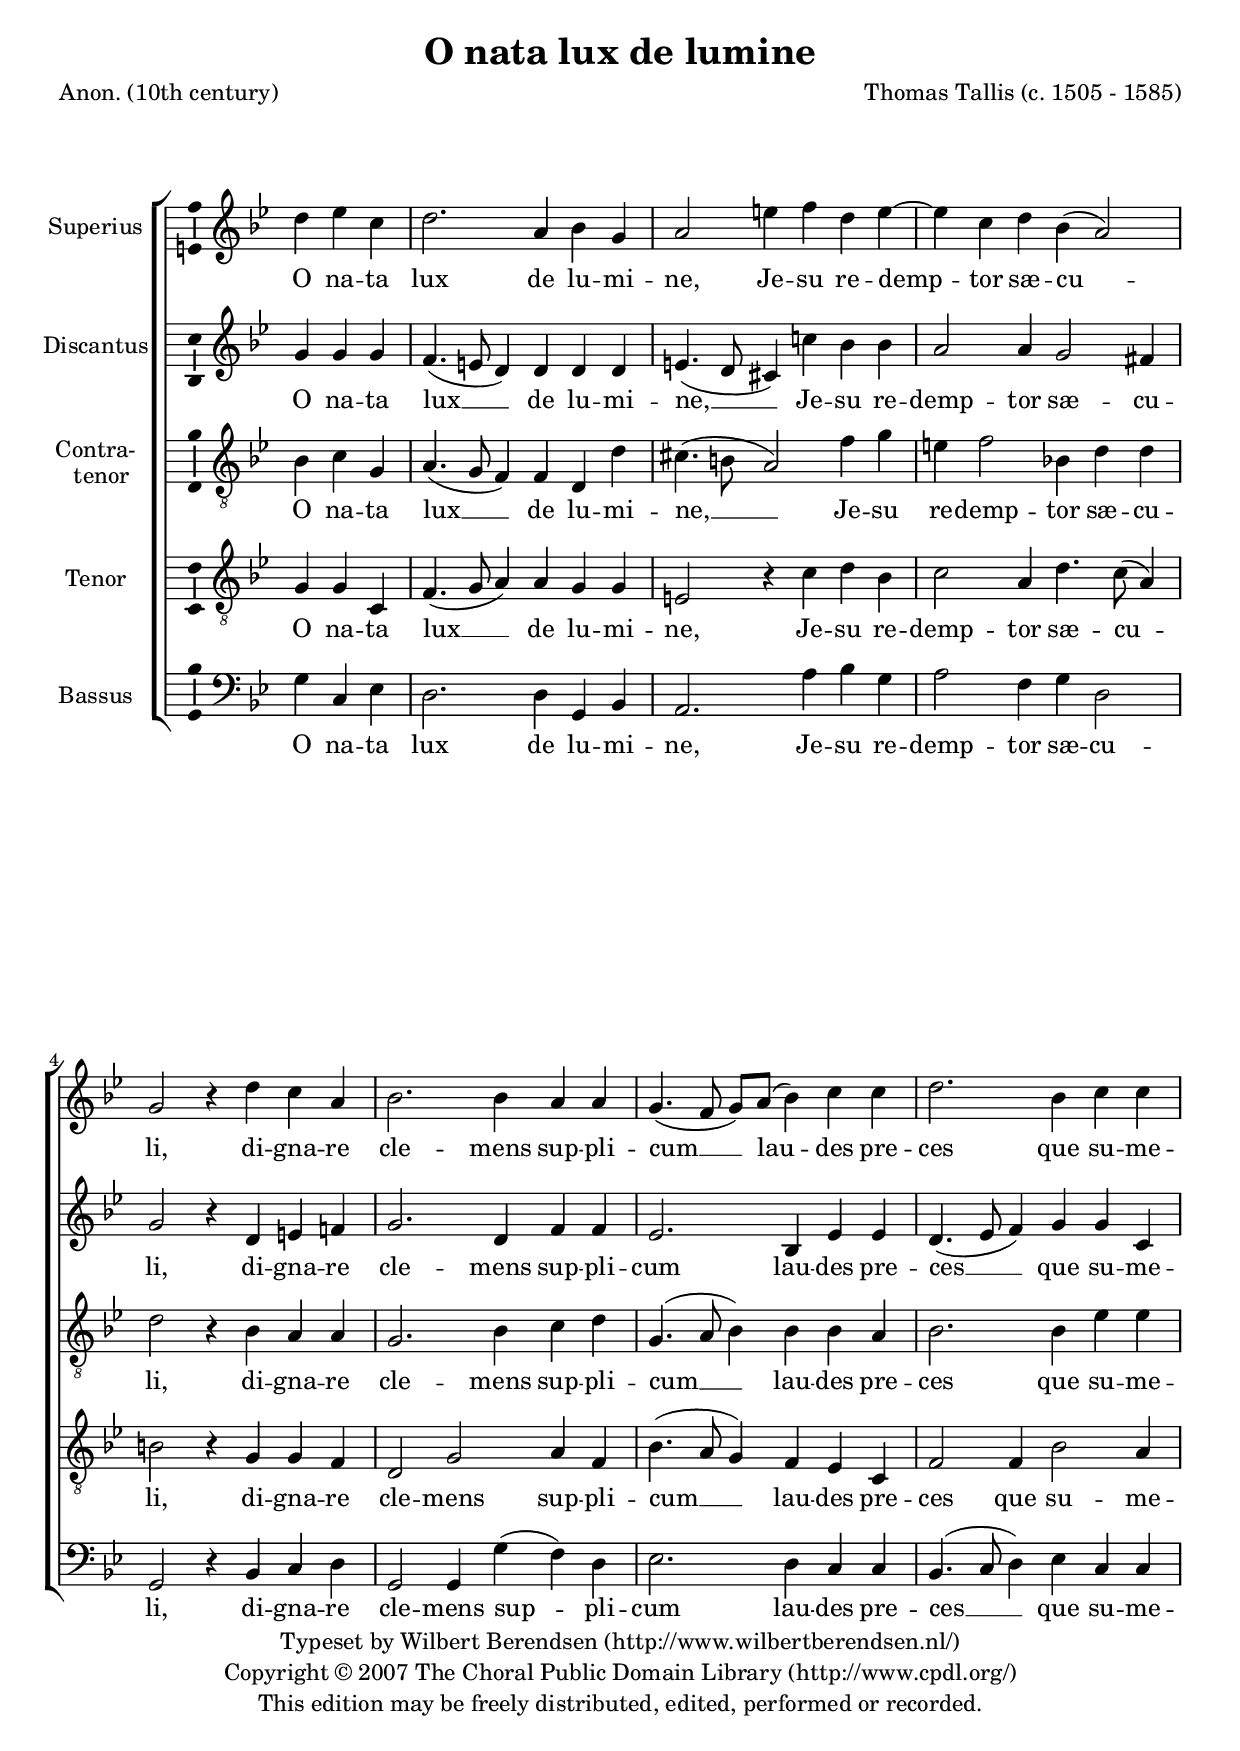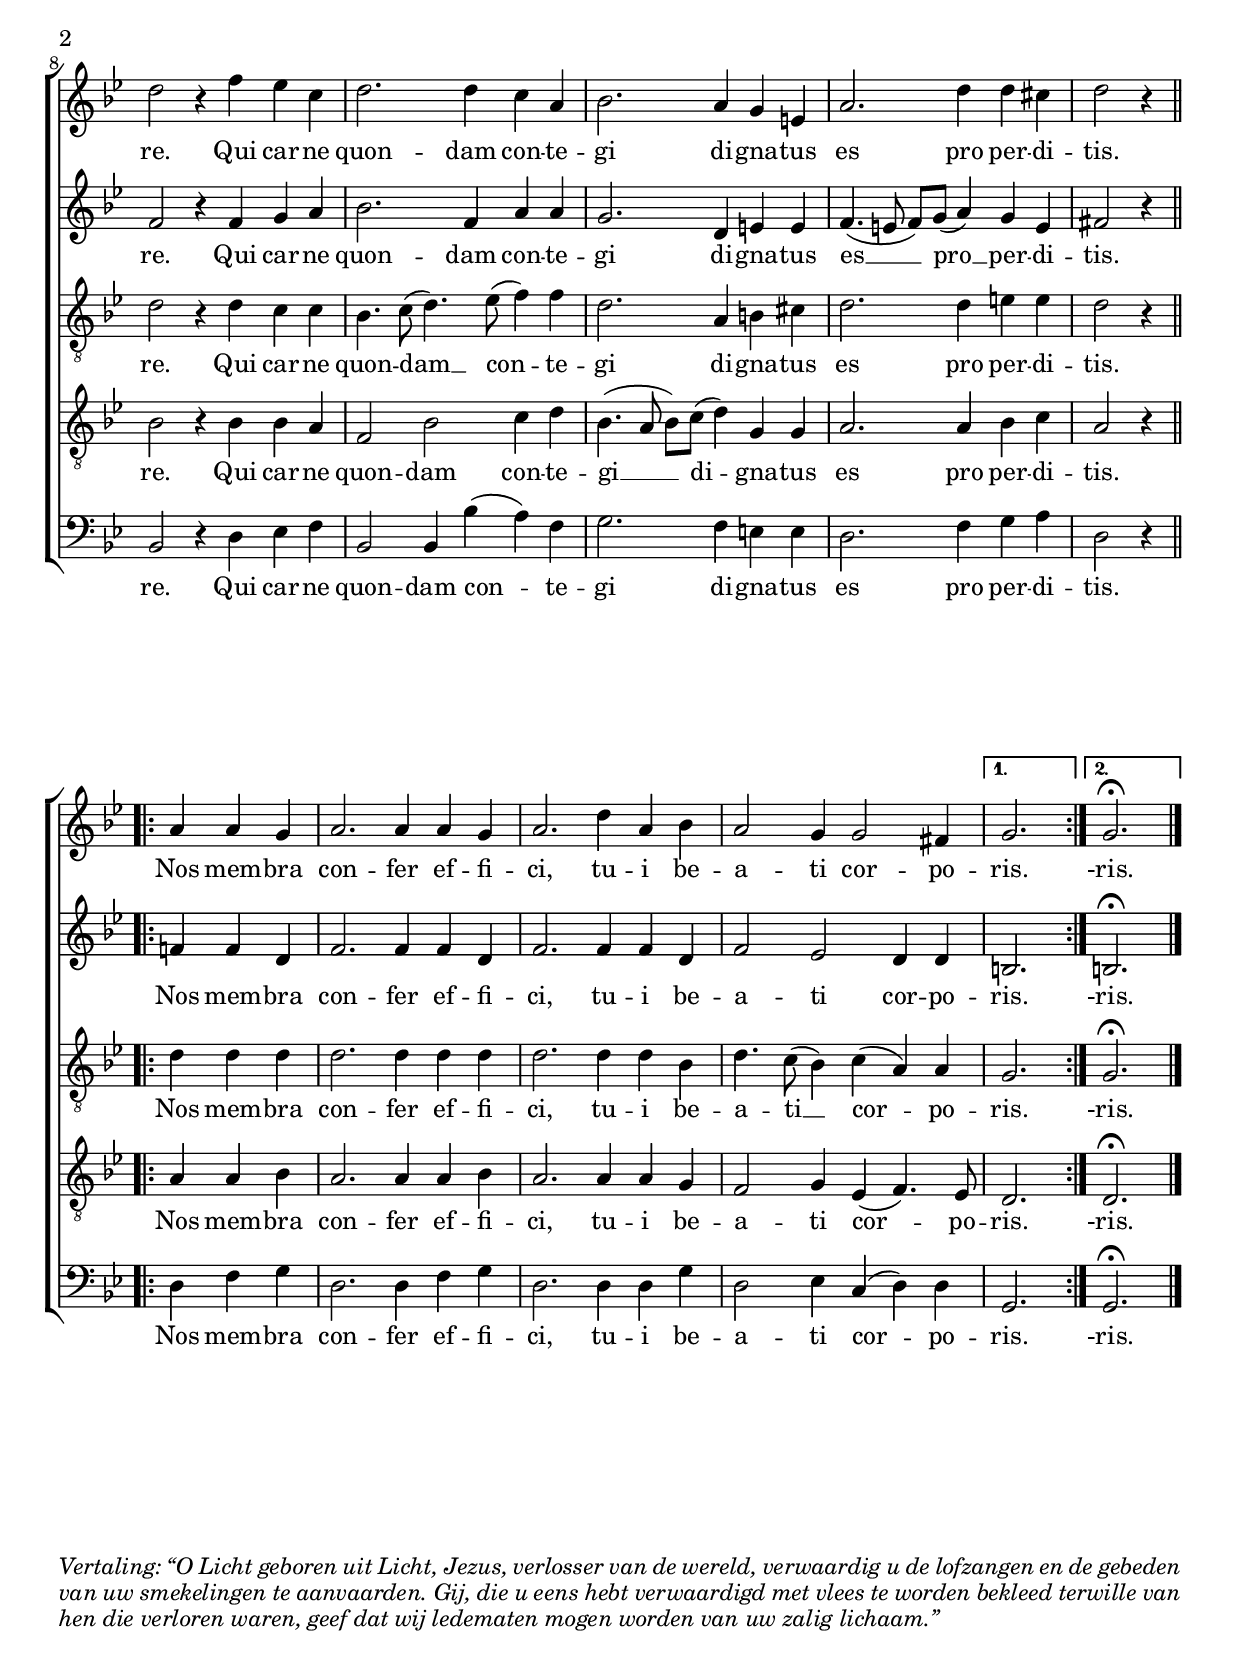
\version "2.11.61"

\header {
  title = "O nata lux de lumine"
  composer = "Thomas Tallis (c. 1505 - 1585)"
  poet = "Anon. (10th century)"
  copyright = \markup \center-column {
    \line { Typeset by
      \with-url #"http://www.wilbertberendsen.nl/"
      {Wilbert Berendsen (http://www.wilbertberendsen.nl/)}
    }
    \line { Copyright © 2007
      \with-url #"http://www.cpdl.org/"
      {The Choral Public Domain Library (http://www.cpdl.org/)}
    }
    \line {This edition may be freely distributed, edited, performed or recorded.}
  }
}

\paper {
  indent = 18\mm
  ragged-last-bottom = ##f
}

global = {
  #(set-accidental-style 'modern)
  \key g \minor
  \time 3/2
  \partial 2.
}

superius = \relative c'' {
  \global
  d4 es c d2. a4 bes g a2
  e'4 f d e~ e c d bes( a2) g2 r4
  d'4 c a bes2. bes4 a a g4.( f8 g)
  a( bes4) c c d2. bes4 c c d2 r4
  f es c d2. d4 c a bes2.
  a4 g e a2. d4 d cis d2 r4 \break
  \repeat volta 2 {
    a a g a2. a4 a g a2.
    d4 a bes a2 g4 g2 fis4
  } \alternative { g2. g2.\fermata }
  \bar "|."
}

discantus = \relative c'' {
  \global
  g4 g g f4.( e8 d4) d d d e4.( d8 cis4)
  c'4 bes bes a2 a4 g2 fis4 g2 r4
  d e f g2. d4 f f es2.
  bes4 es es d4.( es8 f4) g g c, f2 r4
  f g a bes2. f4 a a g2.
  d4 e e f4.( e8 f) g( a4) g e fis2 r4
  \repeat volta 2 {
    f f d f2. f4 f d f2.
    f4 f d f2 es d4 d
  } \alternative { b2. b!2.\fermata }
  \bar "|."
}

contratenor = \relative c' {
  \global
  bes4 c g a4.( g8 f4) f d d' cis4.( b8 a2)
  f'4 g e f2 bes,4 d d d2 r4
  bes4 a a g2. bes4 c d g,4.( a8 bes4)
  bes bes a bes2. bes4 es es d2 r4
  d c c bes4. c8( d4.) es8( f4) f d2.
  a4 b cis d2. d4 e e d2 r4
  \repeat volta 2 {
    d4 d d d2. d4 d d d2.
    d4 d bes d4. c8( bes4) c( a) a
  } \alternative { g2. g2.\fermata }
  \bar "|."
}

tenor = \relative c' {
  \global
  g4 g c, f4.( g8 a4) a g g e2 r4
  c' d bes c2 a4 d4. c8( a4) b2 r4
  g g f d2 g a4 f bes4.( a8 g4)
  f es c f2 f4 bes2 a4 bes2 r4
  bes bes a f2 bes c4 d bes4.( a8 bes)
  c8( d4) g, g a2. a4 bes c a2 r4
  \repeat volta 2 {
    a a bes a2. a4 a bes a2.
    a4 a g f2 g4 es( f4.) es8
  } \alternative { d2. d2.\fermata }
  \bar "|."
}

bassus = \relative c' {
  \global
  g4 c, es d2. d4 g, bes a2.
  a'4 bes g a2 f4 g d2 g,2 r4
  bes c d g,2 g4 g'( f) d es2.
  d4 c c bes4.( c8 d4) es c c bes2 r4
  d es f bes,2 bes4 bes'( a) f g2.
  f4 e e d2. f4 g a d,2 r4
  \repeat volta 2 {
    d4 f g d2. d4 f g d2.
    d4 d g d2 es4 c( d) d
  } \alternative { g,2. g2.\fermata }
  \bar "|."
}

superiusText = \lyricmode {
  O na -- ta lux de lu -- mi -- ne,
  Je -- su re -- demp -- tor sæ -- cu -- li,
  di -- gna -- re cle -- mens sup -- pli -- cum __
  lau -- des pre -- ces que su -- me -- re.
  Qui car -- ne quon -- dam con -- te -- gi
  di -- gna -- tus es pro per -- di -- tis.
  Nos mem -- bra con -- fer ef -- fi -- ci,
  tu -- i be -- a -- ti cor -- po -- ris. -ris.
}

discantusText = \lyricmode {
  O na -- ta lux __ de lu -- mi -- ne, __
  Je -- su re -- demp -- tor sæ -- cu -- li,
  di -- gna -- re cle -- mens sup -- pli -- cum
  lau -- des pre -- ces __ que su -- me -- re.
  Qui car -- ne quon -- dam con -- te -- gi
  di -- gna -- tus es __ pro __ per -- di -- tis.
  Nos mem -- bra con -- fer ef -- fi -- ci,
  tu -- i be -- a -- ti cor -- po -- ris. -ris.
}

contratenorText = \lyricmode {
  O na -- ta lux __ de lu -- mi -- ne, __
  Je -- su re -- demp -- tor sæ -- cu -- li,
  di -- gna -- re cle -- mens sup -- pli -- cum __
  lau -- des pre -- ces que su -- me -- re.
  Qui car -- ne quon -- dam __ con -- te -- gi
  di -- gna -- tus es pro per -- di -- tis.
  Nos mem -- bra con -- fer ef -- fi -- ci,
  tu -- i be -- a -- ti __ cor -- po -- ris. -ris.
}

tenorText = \lyricmode {
  O na -- ta lux __ de lu -- mi -- ne,
  Je -- su re -- demp -- tor sæ -- cu -- li,
  di -- gna -- re cle -- mens sup -- pli -- cum __
  lau -- des pre -- ces que su -- me -- re.
  Qui car -- ne quon -- dam con -- te -- gi __
  di -- gna -- tus es pro per -- di -- tis.
  Nos mem -- bra con -- fer ef -- fi -- ci,
  tu -- i be -- a -- ti cor -- po -- ris. -ris.
}

bassusText = \lyricmode {
  O na -- ta lux de lu -- mi -- ne,
  Je -- su re -- demp -- tor sæ -- cu -- li,
  di -- gna -- re cle -- mens sup -- pli -- cum
  lau -- des pre -- ces __ que su -- me -- re.
  Qui car -- ne quon -- dam con -- te -- gi
  di -- gna -- tus es pro per -- di -- tis.
  Nos mem -- bra con -- fer ef -- fi -- ci,
  tu -- i be -- a -- ti cor -- po -- ris. -ris.
}

\score {
  \new ChoirStaff <<
    { \set Staff.instrumentName = "Superius" \superius }
    \addlyrics { \superiusText }
    { \set Staff.instrumentName = "Discantus" \discantus }
    \addlyrics { \discantusText }
    { \set Staff.instrumentName = \markup
      \override#'(baseline-skip . 2.5)\column\right-align {Contra- "tenor "}
      \clef "G_8" \contratenor }
    \addlyrics { \contratenorText }
    { \set Staff.instrumentName = "Tenor" \clef "G_8" \tenor }
    \addlyrics { \tenorText }
    { \set Staff.instrumentName = "Bassus" \clef bass \bassus }
    \addlyrics { \bassusText }
  >>
  \layout {
    \context {
      \Staff
      \consists "Ambitus_engraver"
      \remove "Time_signature_engraver"
    }
  }
  \midi { }
}

\markuplines \override-lines #'(baseline-skip . 2.5) \justified-lines \italic {
  Vertaling: “O Licht geboren uit Licht,
  Jezus, verlosser van de wereld,
  verwaardig u de lofzangen en de gebeden van uw smekelingen te aanvaarden.
  Gij, die u eens hebt verwaardigd met vlees te worden bekleed
  terwille van hen die verloren waren,
  geef dat wij ledematen mogen worden van uw zalig lichaam.”
}
